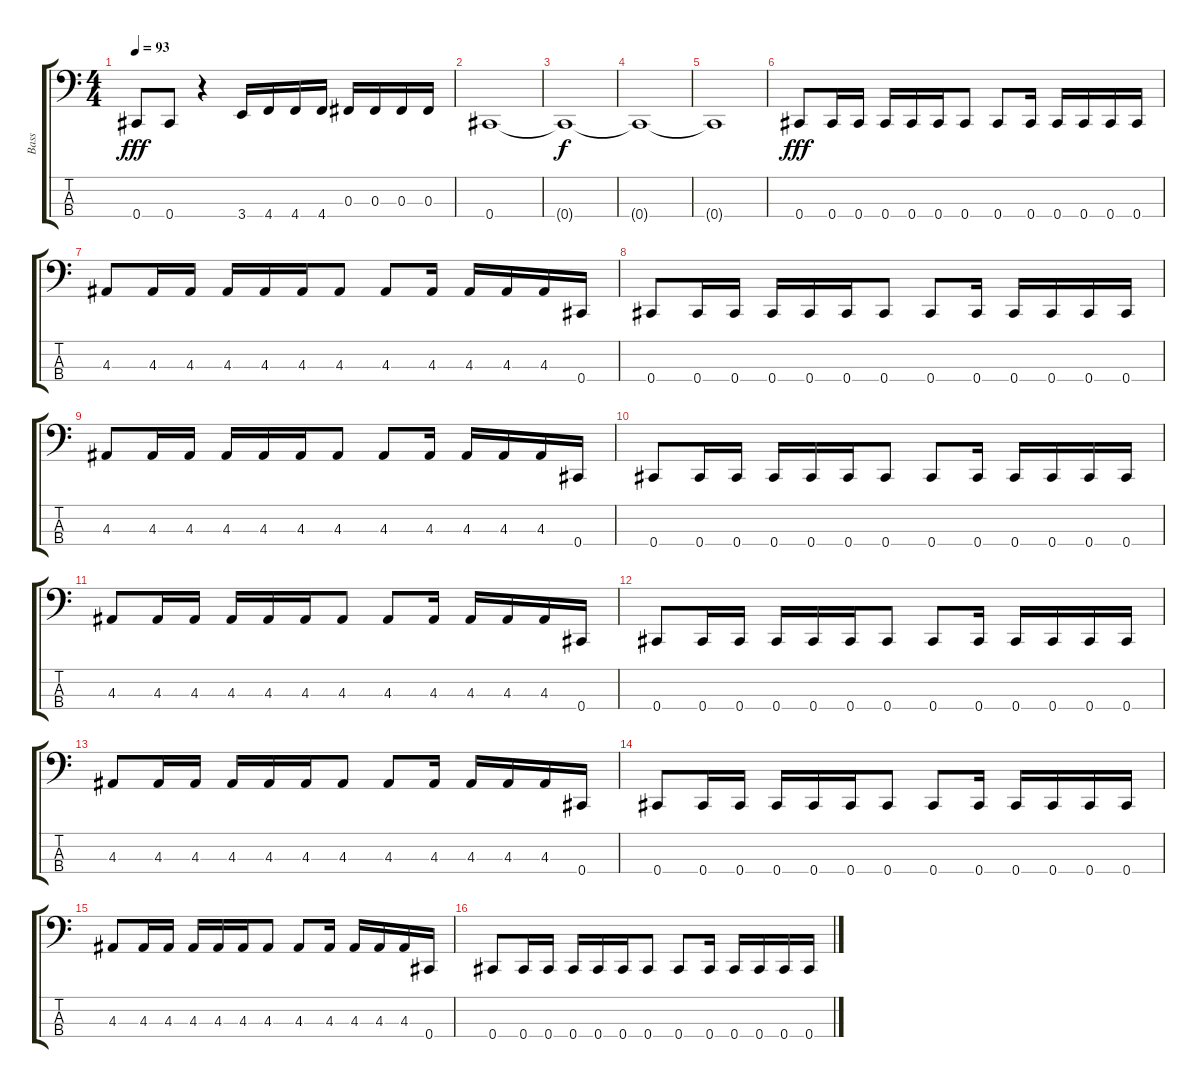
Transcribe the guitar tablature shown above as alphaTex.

\track ("Bass" "Bass") {instrument electricbassfinger}
\staff {score tabs}
\tuning (G2 D2 Gb1 Db1) {hide}
\ts (4 4)
\tempo 93
\clef f4
\ks c
0.4.8{dy fff} 0.4.8 r.4 3.4.16 4.4.16 4.4.16 4.4.16 0.3.16 0.3.16 0.3.16 0.3.16 |
0.4.1 |
0.4{t}.1{dy f} |
0.4{t}.1 |
0.4{t}.1 |
0.4.8{dy fff} 0.4.16 0.4.16 0.4.16 0.4.16 0.4.16 0.4.8 0.4.8 0.4.16 0.4.16 0.4.16 0.4.16 0.4.16 |
4.3.8 4.3.16 4.3.16 4.3.16 4.3.16 4.3.16 4.3.8 4.3.8 4.3.16 4.3.16 4.3.16 4.3.16 0.4.16 |
0.4.8 0.4.16 0.4.16 0.4.16 0.4.16 0.4.16 0.4.8 0.4.8 0.4.16 0.4.16 0.4.16 0.4.16 0.4.16 |
4.3.8 4.3.16 4.3.16 4.3.16 4.3.16 4.3.16 4.3.8 4.3.8 4.3.16 4.3.16 4.3.16 4.3.16 0.4.16 |
0.4.8 0.4.16 0.4.16 0.4.16 0.4.16 0.4.16 0.4.8 0.4.8 0.4.16 0.4.16 0.4.16 0.4.16 0.4.16 |
4.3.8 4.3.16 4.3.16 4.3.16 4.3.16 4.3.16 4.3.8 4.3.8 4.3.16 4.3.16 4.3.16 4.3.16 0.4.16 |
0.4.8 0.4.16 0.4.16 0.4.16 0.4.16 0.4.16 0.4.8 0.4.8 0.4.16 0.4.16 0.4.16 0.4.16 0.4.16 |
4.3.8 4.3.16 4.3.16 4.3.16 4.3.16 4.3.16 4.3.8 4.3.8 4.3.16 4.3.16 4.3.16 4.3.16 0.4.16 |
0.4.8 0.4.16 0.4.16 0.4.16 0.4.16 0.4.16 0.4.8 0.4.8 0.4.16 0.4.16 0.4.16 0.4.16 0.4.16 |
4.3.8 4.3.16 4.3.16 4.3.16 4.3.16 4.3.16 4.3.8 4.3.8 4.3.16 4.3.16 4.3.16 4.3.16 0.4.16 |
0.4.8 0.4.16 0.4.16 0.4.16 0.4.16 0.4.16 0.4.8 0.4.8 0.4.16 0.4.16 0.4.16 0.4.16 0.4.16
